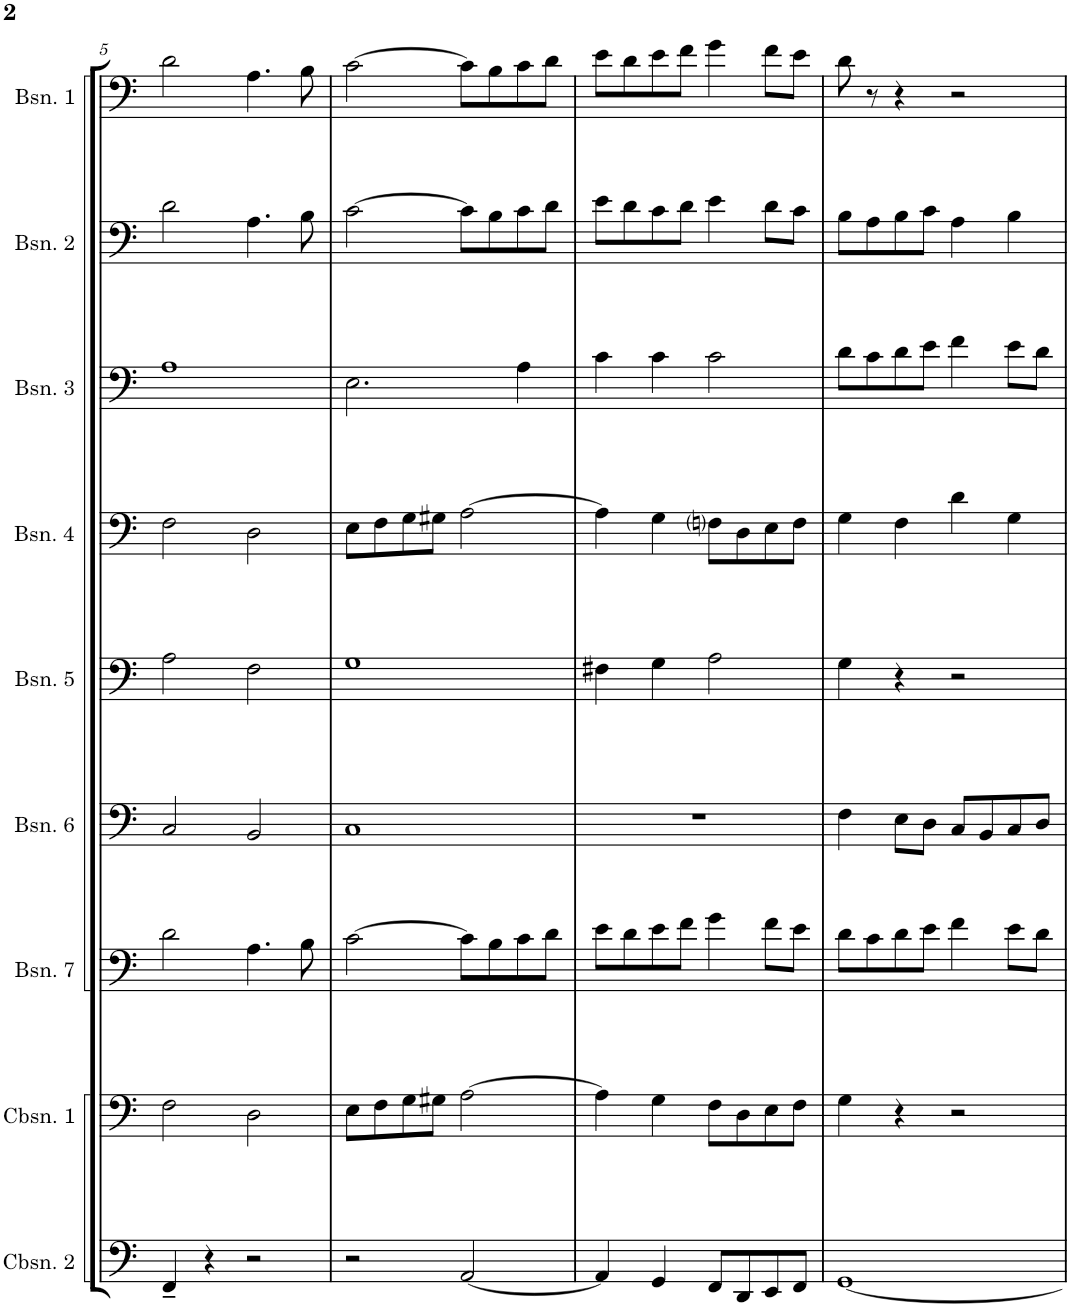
**kern	**kern	**kern	**kern	**kern	**kern	**kern	**kern	**kern
*part9	*part8	*part7	*part6	*part5	*part4	*part3	*part2	*part1
*staff9	*staff8	*staff7	*staff6	*staff5	*staff4	*staff3	*staff2	*staff1
*I"Contrabassoon 2	*I"Contrabassoon 1	*I"Bassoon 7	*I"Bassoon 6	*I"Bassoon 5	*I"Bassoon 4	*I"Bassoon 3	*I"Bassoon 2	*I"Bassoon 1
*I'Cbsn. 2	*I'Cbsn. 1	*I'Bsn. 7	*I'Bsn. 6	*I'Bsn. 5	*I'Bsn. 4	*I'Bsn. 3	*I'Bsn. 2	*I'Bsn. 1
!!LO:PB:g=z
*clefF4	*clefF4	*clefF4	*clefF4	*clefF4	*clefF4	*clefF4	*clefF4	*clefF4
*Trd7c12	*Trd7c12	*	*	*	*	*	*	*
*k[]	*k[]	*k[]	*k[]	*k[]	*k[]	*k[]	*k[]	*k[]
*M4/4	*M4/4	*M4/4	*M4/4	*M4/4	*M4/4	*M4/4	*M4/4	*M4/4
=5	=5	=5	=5	=5	=5	=5	=5	=5
4FF~/	2F\	2d\	2C/	2A\	2F\	1A	2d\	2d\
4r	.	.	.	.	.	.	.	.
2r	2D\	4.A\	2BB/	2F\	2D\	.	4.A\	4.A\
.	.	8B\	.	.	.	.	8B\	8B\
=6	=6	=6	=6	=6	=6	=6	=6	=6
2r	8E\L	[2c\	1C	1G	8E\L	2.E\	[2c\	[2c\
.	8F\	.	.	.	8F\	.	.	.
.	8G\	.	.	.	8G\	.	.	.
.	8G#X\J	.	.	.	8G#X\J	.	.	.
[2AA/	[2A\	8c\L]	.	.	[2A\	.	8c\L]	8c\L]
.	.	8B\	.	.	.	.	8B\	8B\
.	.	8c\	.	.	.	4A\	8c\	8c\
.	.	8d\J	.	.	.	.	8d\J	8d\J
=7	=7	=7	=7	=7	=7	=7	=7	=7
4AA/]	4A\]	8e\L	1r	4F#X\	4A\]	4c\	8e\L	8e\L
.	.	8d\	.	.	.	.	8d\	8d\
4GG/	4G\	8e\	.	4G\	4G\	4c\	8c\	8e\
.	.	8f\J	.	.	.	.	8d\J	8f\J
8FF/L	8F\L	4g\	.	2A\	8Fni\L	2c\	4e\	4g\
8DD/	8D\	.	.	.	8D\	.	.	.
8EE/	8E\	8f\L	.	.	8E\	.	8d\L	8f\L
8FF/J	8F\J	8e\J	.	.	8F\J	.	8c\J	8e\J
=8	=8	=8	=8	=8	=8	=8	=8	=8
[1GG	4G\	8d\L	4F\	4G\	4G\	8d\L	8B\L	8d\
.	.	8c\	.	.	.	8c\	8A\	8r
.	4r	8d\	8E\L	4r	4F\	8d\	8B\	4r
.	.	8e\J	8D\J	.	.	8e\J	8c\J	.
.	2r	4f\	8C/L	2r	4d\	4f\	4A\	2r
.	.	.	8BB/	.	.	.	.	.
.	.	8e\L	8C/	.	4G\	8e\L	4B\	.
.	.	8d\J	8D/J	.	.	8d\J	.	.
=	=	=	=	=	=	=	=	=
*-	*-	*-	*-	*-	*-	*-	*-	*-
